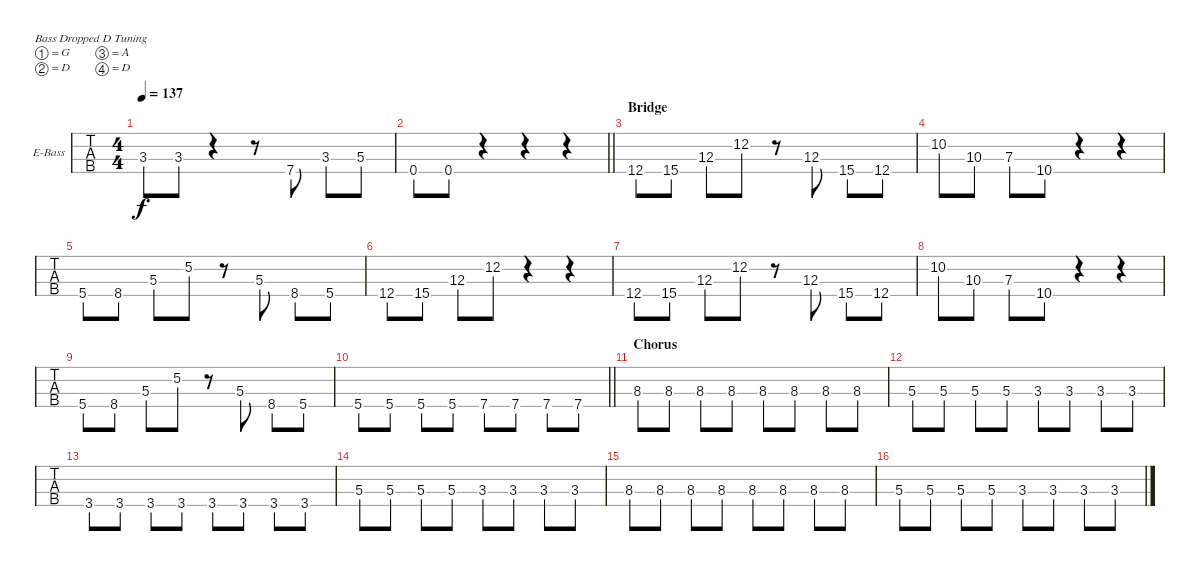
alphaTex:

\bracketExtendMode groupsimilarinstruments
\firstSystemTrackNameOrientation horizontal
\otherSystemsTrackNameOrientation horizontal
\track ("Nikolai" "E-Bass") {instrument electricbasspick}
\staff {tabs}
\tuning (G2 D2 A1 D1)
\ts (4 4)
\tempo 137
\clef f4
\ks c
3.3.8{dy f} 3.3.8 r.4 r.8 7.4.8 3.3.8 5.3.8 |
\barLineRight lightlight
0.4.8 0.4.8 r.4 r.4 r.4 |
\section ("" "Bridge")
12.4.8 15.4.8 12.3.8 12.2.8 r.8 12.3.8 15.4.8 12.4.8 |
10.2.8 10.3.8 7.3.8 10.4.8 r.4 r.4 |
5.4.8 8.4.8 5.3.8 5.2.8 r.8 5.3.8 8.4.8 5.4.8 |
12.4.8 15.4.8 12.3.8 12.2.8 r.4 r.4 |
12.4.8 15.4.8 12.3.8 12.2.8 r.8 12.3.8 15.4.8 12.4.8 |
10.2.8 10.3.8 7.3.8 10.4.8 r.4 r.4 |
5.4.8 8.4.8 5.3.8 5.2.8 r.8 5.3.8 8.4.8 5.4.8 |
\barLineRight lightlight
5.4.8 5.4.8 5.4.8 5.4.8 7.4.8 7.4.8 7.4.8 7.4.8 |
\section ("" "Chorus")
8.3.8 8.3.8 8.3.8 8.3.8 8.3.8 8.3.8 8.3.8 8.3.8 |
5.3.8 5.3.8 5.3.8 5.3.8 3.3.8 3.3.8 3.3.8 3.3.8 |
3.4.8 3.4.8 3.4.8 3.4.8 3.4.8 3.4.8 3.4.8 3.4.8 |
5.3.8 5.3.8 5.3.8 5.3.8 3.3.8 3.3.8 3.3.8 3.3.8 |
8.3.8 8.3.8 8.3.8 8.3.8 8.3.8 8.3.8 8.3.8 8.3.8 |
5.3.8 5.3.8 5.3.8 5.3.8 3.3.8 3.3.8 3.3.8 3.3.8
